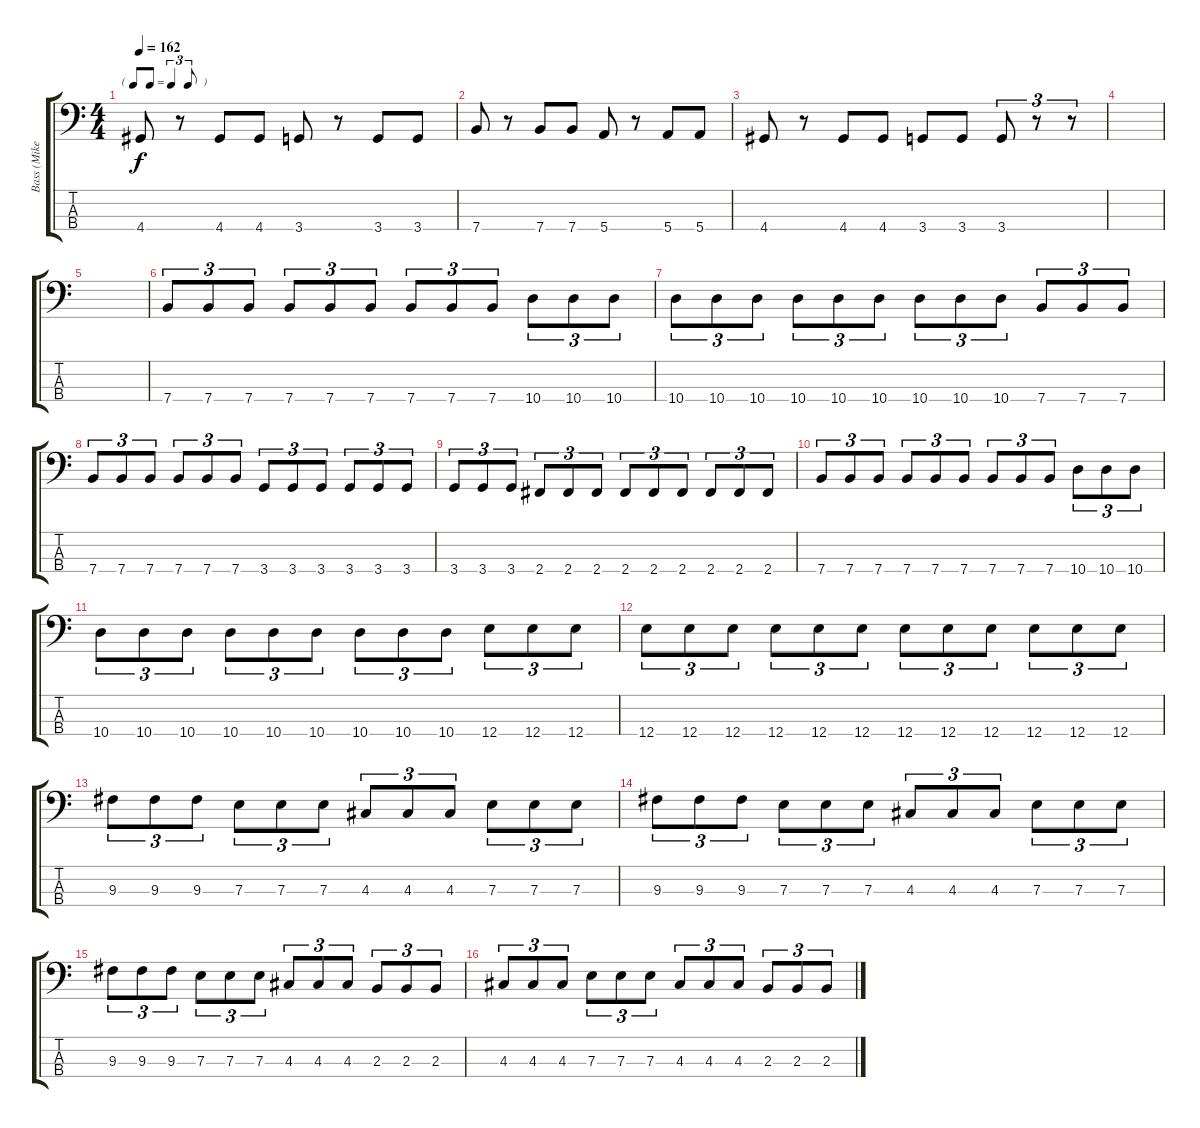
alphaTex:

\track ("Bass (Mike Dirnt)" "Bass (Mike") {instrument electricbasspick}
\staff {score tabs}
\tuning (G2 D2 A1 E1) {hide}
\ts (4 4)
\tf triplet8th
\tempo 162
\clef f4
\ks c
4.4.8{dy f} r.8 4.4.8 4.4.8 3.4.8 r.8 3.4.8 3.4.8 |
7.4.8 r.8 7.4.8 7.4.8 5.4.8 r.8 5.4.8 5.4.8 |
4.4.8 r.8 4.4.8 4.4.8 3.4.8 3.4.8 3.4.8{tu (3 2)} r.8{tu (3 2)} r.8{tu (3 2)} |
|
|
7.4.8{tu (3 2)} 7.4.8{tu (3 2)} 7.4.8{tu (3 2)} 7.4.8{tu (3 2)} 7.4.8{tu (3 2)} 7.4.8{tu (3 2)} 7.4.8{tu (3 2)} 7.4.8{tu (3 2)} 7.4.8{tu (3 2)} 10.4.8{tu (3 2)} 10.4.8{tu (3 2)} 10.4.8{tu (3 2)} |
10.4.8{tu (3 2)} 10.4.8{tu (3 2)} 10.4.8{tu (3 2)} 10.4.8{tu (3 2)} 10.4.8{tu (3 2)} 10.4.8{tu (3 2)} 10.4.8{tu (3 2)} 10.4.8{tu (3 2)} 10.4.8{tu (3 2)} 7.4.8{tu (3 2)} 7.4.8{tu (3 2)} 7.4.8{tu (3 2)} |
7.4.8{tu (3 2)} 7.4.8{tu (3 2)} 7.4.8{tu (3 2)} 7.4.8{tu (3 2)} 7.4.8{tu (3 2)} 7.4.8{tu (3 2)} 3.4.8{tu (3 2)} 3.4.8{tu (3 2)} 3.4.8{tu (3 2)} 3.4.8{tu (3 2)} 3.4.8{tu (3 2)} 3.4.8{tu (3 2)} |
3.4.8{tu (3 2)} 3.4.8{tu (3 2)} 3.4.8{tu (3 2)} 2.4.8{tu (3 2)} 2.4.8{tu (3 2)} 2.4.8{tu (3 2)} 2.4.8{tu (3 2)} 2.4.8{tu (3 2)} 2.4.8{tu (3 2)} 2.4.8{tu (3 2)} 2.4.8{tu (3 2)} 2.4.8{tu (3 2)} |
7.4.8{tu (3 2)} 7.4.8{tu (3 2)} 7.4.8{tu (3 2)} 7.4.8{tu (3 2)} 7.4.8{tu (3 2)} 7.4.8{tu (3 2)} 7.4.8{tu (3 2)} 7.4.8{tu (3 2)} 7.4.8{tu (3 2)} 10.4.8{tu (3 2)} 10.4.8{tu (3 2)} 10.4.8{tu (3 2)} |
10.4.8{tu (3 2)} 10.4.8{tu (3 2)} 10.4.8{tu (3 2)} 10.4.8{tu (3 2)} 10.4.8{tu (3 2)} 10.4.8{tu (3 2)} 10.4.8{tu (3 2)} 10.4.8{tu (3 2)} 10.4.8{tu (3 2)} 12.4.8{tu (3 2)} 12.4.8{tu (3 2)} 12.4.8{tu (3 2)} |
12.4.8{tu (3 2)} 12.4.8{tu (3 2)} 12.4.8{tu (3 2)} 12.4.8{tu (3 2)} 12.4.8{tu (3 2)} 12.4.8{tu (3 2)} 12.4.8{tu (3 2)} 12.4.8{tu (3 2)} 12.4.8{tu (3 2)} 12.4.8{tu (3 2)} 12.4.8{tu (3 2)} 12.4.8{tu (3 2)} |
9.3.8{tu (3 2)} 9.3.8{tu (3 2)} 9.3.8{tu (3 2)} 7.3.8{tu (3 2)} 7.3.8{tu (3 2)} 7.3.8{tu (3 2)} 4.3.8{tu (3 2)} 4.3.8{tu (3 2)} 4.3.8{tu (3 2)} 7.3.8{tu (3 2)} 7.3.8{tu (3 2)} 7.3.8{tu (3 2)} |
9.3.8{tu (3 2)} 9.3.8{tu (3 2)} 9.3.8{tu (3 2)} 7.3.8{tu (3 2)} 7.3.8{tu (3 2)} 7.3.8{tu (3 2)} 4.3.8{tu (3 2)} 4.3.8{tu (3 2)} 4.3.8{tu (3 2)} 7.3.8{tu (3 2)} 7.3.8{tu (3 2)} 7.3.8{tu (3 2)} |
9.3.8{tu (3 2)} 9.3.8{tu (3 2)} 9.3.8{tu (3 2)} 7.3.8{tu (3 2)} 7.3.8{tu (3 2)} 7.3.8{tu (3 2)} 4.3.8{tu (3 2)} 4.3.8{tu (3 2)} 4.3.8{tu (3 2)} 2.3.8{tu (3 2)} 2.3.8{tu (3 2)} 2.3.8{tu (3 2)} |
4.3.8{tu (3 2)} 4.3.8{tu (3 2)} 4.3.8{tu (3 2)} 7.3.8{tu (3 2)} 7.3.8{tu (3 2)} 7.3.8{tu (3 2)} 4.3.8{tu (3 2)} 4.3.8{tu (3 2)} 4.3.8{tu (3 2)} 2.3.8{tu (3 2)} 2.3.8{tu (3 2)} 2.3.8{tu (3 2)}
